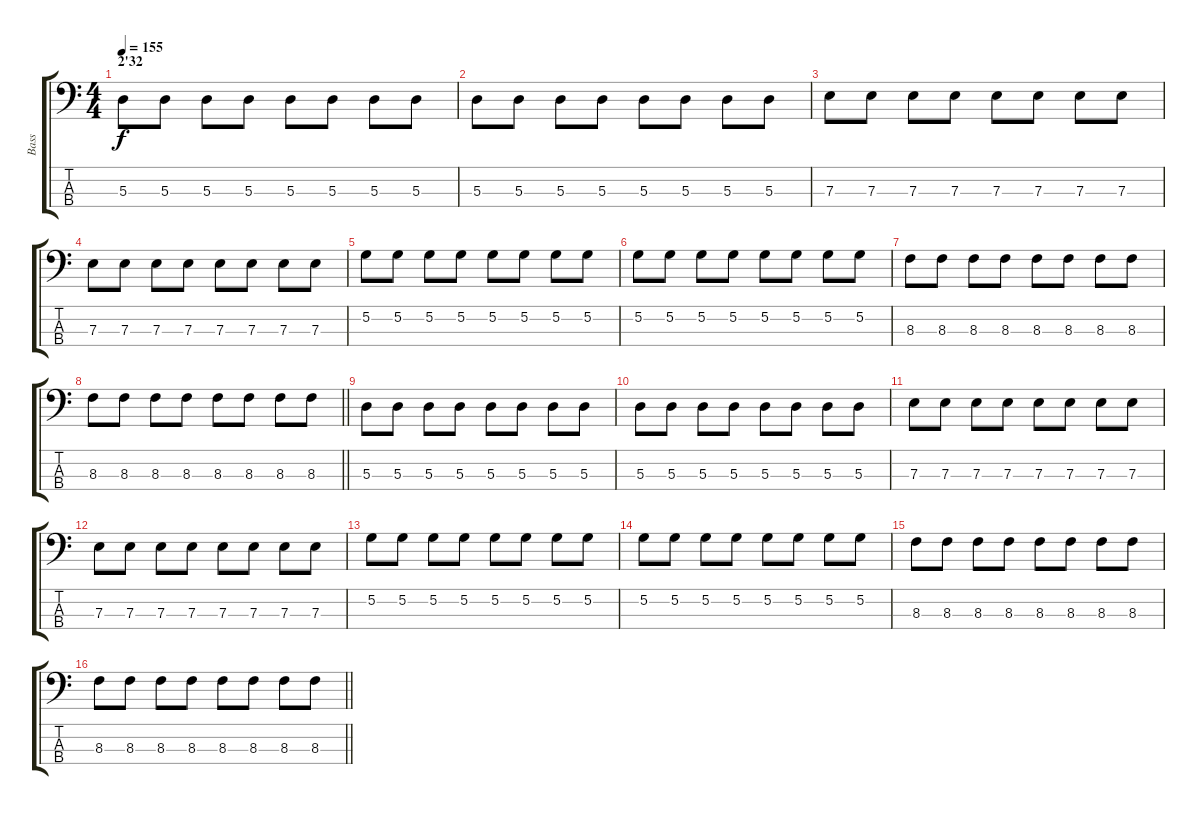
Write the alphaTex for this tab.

\track ("Bass" "Bass") {instrument electricbassfinger}
\staff {score tabs}
\tuning (G2 D2 A1 E1) {hide}
\ts (4 4)
\section ("" "2'32")
\tempo 155
\clef f4
\ks c
5.3.8{dy f} 5.3.8 5.3.8 5.3.8 5.3.8 5.3.8 5.3.8 5.3.8 |
5.3.8 5.3.8 5.3.8 5.3.8 5.3.8 5.3.8 5.3.8 5.3.8 |
7.3.8 7.3.8 7.3.8 7.3.8 7.3.8 7.3.8 7.3.8 7.3.8 |
7.3.8 7.3.8 7.3.8 7.3.8 7.3.8 7.3.8 7.3.8 7.3.8 |
5.2.8 5.2.8 5.2.8 5.2.8 5.2.8 5.2.8 5.2.8 5.2.8 |
5.2.8 5.2.8 5.2.8 5.2.8 5.2.8 5.2.8 5.2.8 5.2.8 |
8.3.8 8.3.8 8.3.8 8.3.8 8.3.8 8.3.8 8.3.8 8.3.8 |
\barLineRight lightlight
8.3.8 8.3.8 8.3.8 8.3.8 8.3.8 8.3.8 8.3.8 8.3.8 |
5.3.8 5.3.8 5.3.8 5.3.8 5.3.8 5.3.8 5.3.8 5.3.8 |
5.3.8 5.3.8 5.3.8 5.3.8 5.3.8 5.3.8 5.3.8 5.3.8 |
7.3.8 7.3.8 7.3.8 7.3.8 7.3.8 7.3.8 7.3.8 7.3.8 |
7.3.8 7.3.8 7.3.8 7.3.8 7.3.8 7.3.8 7.3.8 7.3.8 |
5.2.8 5.2.8 5.2.8 5.2.8 5.2.8 5.2.8 5.2.8 5.2.8 |
5.2.8 5.2.8 5.2.8 5.2.8 5.2.8 5.2.8 5.2.8 5.2.8 |
8.3.8 8.3.8 8.3.8 8.3.8 8.3.8 8.3.8 8.3.8 8.3.8 |
\barLineRight lightlight
8.3.8 8.3.8 8.3.8 8.3.8 8.3.8 8.3.8 8.3.8 8.3.8
